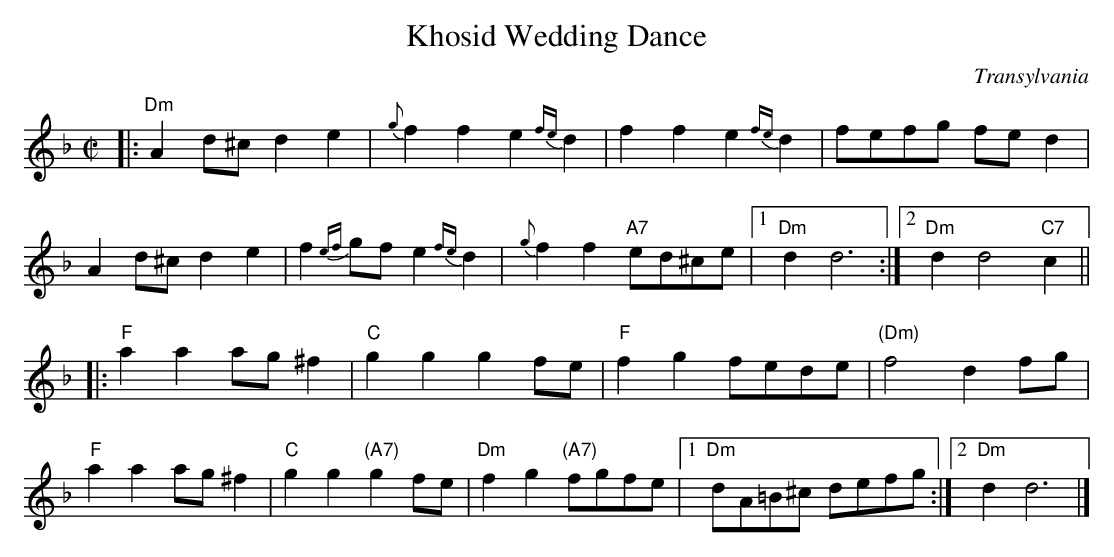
X:1
T: Khosid Wedding Dance
O: Transylvania
M: C|
L: 1/8
K: Dm
|: "Dm"A2d^c d2e2 | {g}f2f2 e2{fe}d2 | f2f2 e2{fe}d2 | fefg fed2 |
 A2d^c d2e2 | f2{ef}gf e2{fe}d2 | {g}f2f2 "A7"ed^ce |1 "Dm"d2 d6 :|2 "Dm"d2 d4 "C7"c2 ||
|: "F"a2a2 ag^f2 | "C"g2g2 g2fe | "F"f2g2 fede | "(Dm)"f4 d2fg |
"F"a2a2 ag^f2 | "C"g2g2 "(A7)"g2fe | "Dm"f2g2 "(A7)"fgfe |1 "Dm"dA=B^c defg :|2 "Dm"d2 d6 |]
